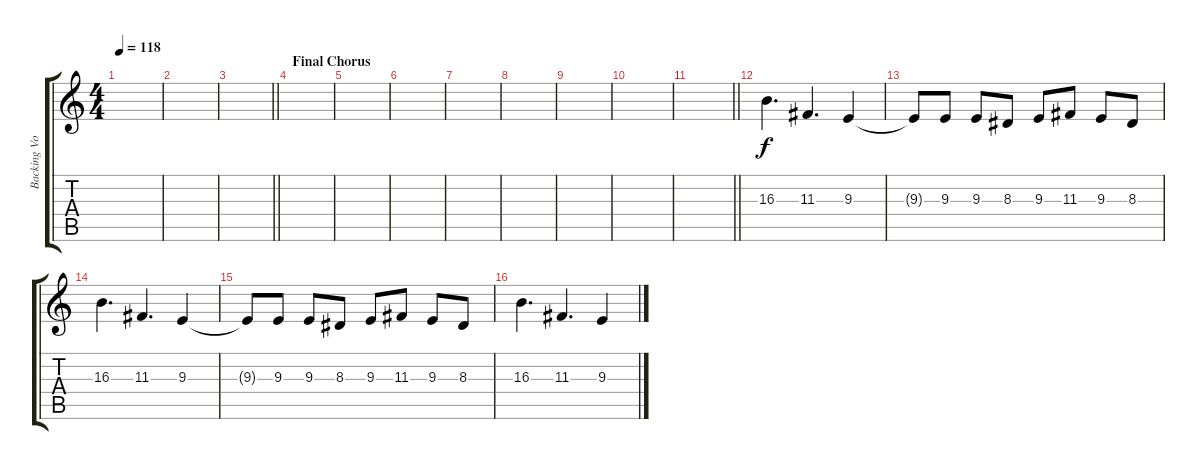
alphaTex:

\track ("Backing Vocal" "Backing Vo") {instrument lead2sawtooth}
\staff {score tabs}
\tuning (E4 B3 G3 D3 A2 E2) {hide}
\ts (4 4)
\tempo 118
\clef g2
\ks c
|
|
\barLineRight lightlight
|
\section ("" "Final Chorus")
|
|
|
|
|
|
|
\barLineRight lightlight
|
16.3.4{d} 11.3.4{d} 9.3.4 |
9.3{t}.8 9.3.8 9.3.8 8.3.8 9.3.8 11.3.8 9.3.8 8.3.8 |
16.3.4{d} 11.3.4{d} 9.3.4 |
9.3{t}.8 9.3.8 9.3.8 8.3.8 9.3.8 11.3.8 9.3.8 8.3.8 |
16.3.4{d} 11.3.4{d} 9.3.4
